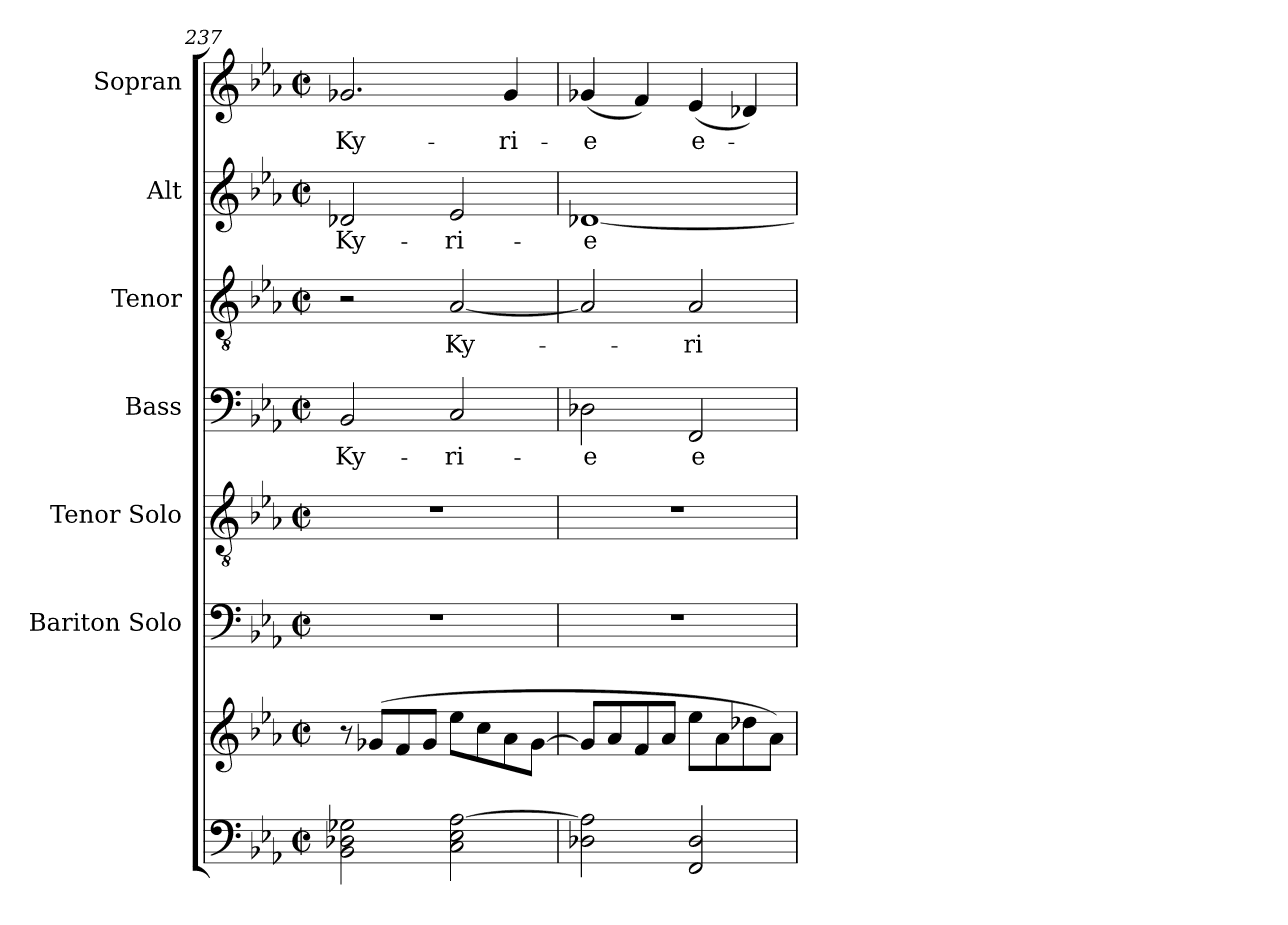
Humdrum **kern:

**kern	**kern	**kern	**kern	**kern	**text	**kern	**text	**kern	**text	**kern	**text
*part7	*part7	*part6	*part5	*part4	*part4	*part3	*part3	*part2	*part2	*part1	*part1
*staff8	*staff7	*staff6	*staff5	*staff4	*staff4	*staff3	*staff3	*staff2	*staff2	*staff1	*staff1
*	*	*I"Bariton Solo	*I"Tenor Solo	*I"Bass	*	*I"Tenor	*	*I"Alt	*	*I"Sopran	*
*	*	*	*	*I'B.	*	*I'T.	*	*I'A.	*	*I'S.	*
*clefF4	*clefG2	*clefF4	*clefGv2	*clefF4	*	*clefGv2	*	*clefG2	*	*clefG2	*
*k[b-e-a-]	*k[b-e-a-]	*k[b-e-a-]	*k[b-e-a-]	*k[b-e-a-]	*	*k[b-e-a-]	*	*k[b-e-a-]	*	*k[b-e-a-]	*
*E-:	*E-:	*E-:	*E-:	*E-:	*	*E-:	*	*E-:	*	*E-:	*
*M2/2	*M2/2	*M2/2	*M2/2	*M2/2	*	*M2/2	*	*M2/2	*	*M2/2	*
*met(c|)	*met(c|)	*met(c|)	*met(c|)	*met(c|)	*	*met(c|)	*	*met(c|)	*	*met(c|)	*
=237	=237	=237	=237	=237	=237	=237	=237	=237	=237	=237	=237
!	!	!	!	!	!LO:LY:b	!	!	!	!LO:LY:b	!	!LO:LY:b
2BB-\ 2D-X\ 2G-X\	8r	1r	1r	2BB-/	Ky-	2r	.	2d-X/	Ky-	2.g-X/	Ky-
.	(>8g-X/L	.	.	.	.	.	.	.	.	.	.
.	8f/	.	.	.	.	.	.	.	.	.	.
.	8g-/J	.	.	.	.	.	.	.	.	.	.
!	!	!	!	!	!LO:LY:b	!	!LO:LY:b	!	!LO:LY:b	!	!
2C\ 2E-\ [2A-\	8ee-\L	.	.	2C/	-ri-	[2A-/	Ky-	2e-/	-ri-	.	.
.	8cc\	.	.	.	.	.	.	.	.	.	.
!	!	!	!	!	!	!	!	!	!	!	!LO:LY:b
.	8a-\	.	.	.	.	.	.	.	.	4g-/	-ri-
.	[8g-\J	.	.	.	.	.	.	.	.	.	.
=238	=238	=238	=238	=238	=238	=238	=238	=238	=238	=238	=238
!	!	!	!	!	!LO:LY:b	!	!	!	!LO:LY:b	!	!LO:LY:b
2D-X\ 2A-\]	8g-/L]	1r	1r	2D-X\	-e	2A-/]	.	[1d-X	-e	(<4g-X/	-e
.	8a-/	.	.	.	.	.	.	.	.	.	.
.	8f/	.	.	.	.	.	.	.	.	4f/)	.
.	8a-/J	.	.	.	.	.	.	.	.	.	.
!	!	!	!	!	!LO:LY:b	!	!LO:LY:b	!	!	!	!LO:LY:b
2FF/ 2D-/	8ee-\L	.	.	2FF/	e-	2A-/	-ri-	.	.	(<4e-/	e-
.	8a-\	.	.	.	.	.	.	.	.	.	.
.	8dd-X\	.	.	.	.	.	.	.	.	4d-X/)	.
.	8a-\J)	.	.	.	.	.	.	.	.	.	.
=	=	=	=	=	=	=	=	=	=	=	=
*-	*-	*-	*-	*-	*-	*-	*-	*-	*-	*-	*-
